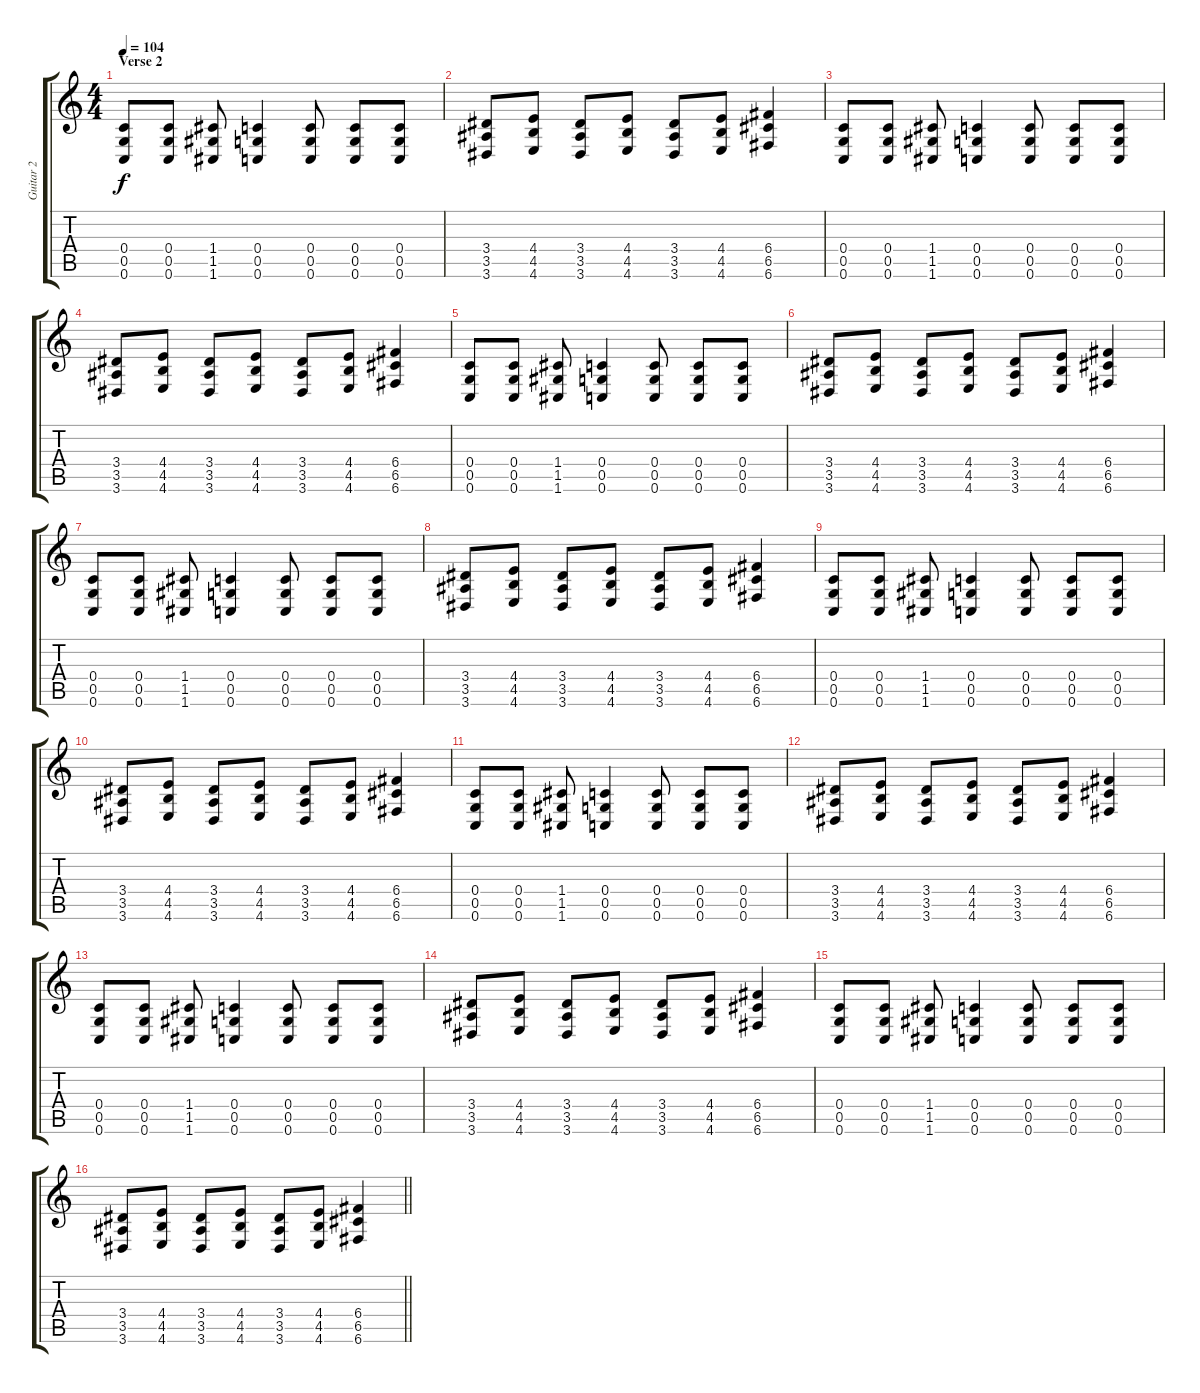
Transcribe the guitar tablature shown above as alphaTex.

\track ("Guitar 2" "Guitar 2") {instrument distortionguitar}
\staff {score tabs}
\tuning (D4 A3 F3 C3 G2 C2) {hide}
\ts (4 4)
\section ("" "Verse 2")
\tempo 104
\clef g2
\ks c
(0.4 0.5 0.6).8{dy f} (0.4 0.5 0.6).8 (1.4 1.5 1.6).8 (0.4 0.5 0.6).4 (0.4 0.5 0.6).8 (0.4 0.5 0.6).8 (0.4 0.5 0.6).8 |
(3.4 3.5 3.6).8 (4.4 4.5 4.6).8 (3.4 3.5 3.6).8 (4.4 4.5 4.6).8 (3.4 3.5 3.6).8 (4.4 4.5 4.6).8 (6.4 6.5 6.6).4 |
(0.4 0.5 0.6).8 (0.4 0.5 0.6).8 (1.4 1.5 1.6).8 (0.4 0.5 0.6).4 (0.4 0.5 0.6).8 (0.4 0.5 0.6).8 (0.4 0.5 0.6).8 |
(3.4 3.5 3.6).8 (4.4 4.5 4.6).8 (3.4 3.5 3.6).8 (4.4 4.5 4.6).8 (3.4 3.5 3.6).8 (4.4 4.5 4.6).8 (6.4 6.5 6.6).4 |
(0.4 0.5 0.6).8 (0.4 0.5 0.6).8 (1.4 1.5 1.6).8 (0.4 0.5 0.6).4 (0.4 0.5 0.6).8 (0.4 0.5 0.6).8 (0.4 0.5 0.6).8 |
(3.4 3.5 3.6).8 (4.4 4.5 4.6).8 (3.4 3.5 3.6).8 (4.4 4.5 4.6).8 (3.4 3.5 3.6).8 (4.4 4.5 4.6).8 (6.4 6.5 6.6).4 |
(0.4 0.5 0.6).8 (0.4 0.5 0.6).8 (1.4 1.5 1.6).8 (0.4 0.5 0.6).4 (0.4 0.5 0.6).8 (0.4 0.5 0.6).8 (0.4 0.5 0.6).8 |
(3.4 3.5 3.6).8 (4.4 4.5 4.6).8 (3.4 3.5 3.6).8 (4.4 4.5 4.6).8 (3.4 3.5 3.6).8 (4.4 4.5 4.6).8 (6.4 6.5 6.6).4 |
(0.4 0.5 0.6).8 (0.4 0.5 0.6).8 (1.4 1.5 1.6).8 (0.4 0.5 0.6).4 (0.4 0.5 0.6).8 (0.4 0.5 0.6).8 (0.4 0.5 0.6).8 |
(3.4 3.5 3.6).8 (4.4 4.5 4.6).8 (3.4 3.5 3.6).8 (4.4 4.5 4.6).8 (3.4 3.5 3.6).8 (4.4 4.5 4.6).8 (6.4 6.5 6.6).4 |
(0.4 0.5 0.6).8 (0.4 0.5 0.6).8 (1.4 1.5 1.6).8 (0.4 0.5 0.6).4 (0.4 0.5 0.6).8 (0.4 0.5 0.6).8 (0.4 0.5 0.6).8 |
(3.4 3.5 3.6).8 (4.4 4.5 4.6).8 (3.4 3.5 3.6).8 (4.4 4.5 4.6).8 (3.4 3.5 3.6).8 (4.4 4.5 4.6).8 (6.4 6.5 6.6).4 |
(0.4 0.5 0.6).8 (0.4 0.5 0.6).8 (1.4 1.5 1.6).8 (0.4 0.5 0.6).4 (0.4 0.5 0.6).8 (0.4 0.5 0.6).8 (0.4 0.5 0.6).8 |
(3.4 3.5 3.6).8 (4.4 4.5 4.6).8 (3.4 3.5 3.6).8 (4.4 4.5 4.6).8 (3.4 3.5 3.6).8 (4.4 4.5 4.6).8 (6.4 6.5 6.6).4 |
(0.4 0.5 0.6).8 (0.4 0.5 0.6).8 (1.4 1.5 1.6).8 (0.4 0.5 0.6).4 (0.4 0.5 0.6).8 (0.4 0.5 0.6).8 (0.4 0.5 0.6).8 |
\barLineRight lightlight
(3.4 3.5 3.6).8 (4.4 4.5 4.6).8 (3.4 3.5 3.6).8 (4.4 4.5 4.6).8 (3.4 3.5 3.6).8 (4.4 4.5 4.6).8 (6.4 6.5 6.6).4
